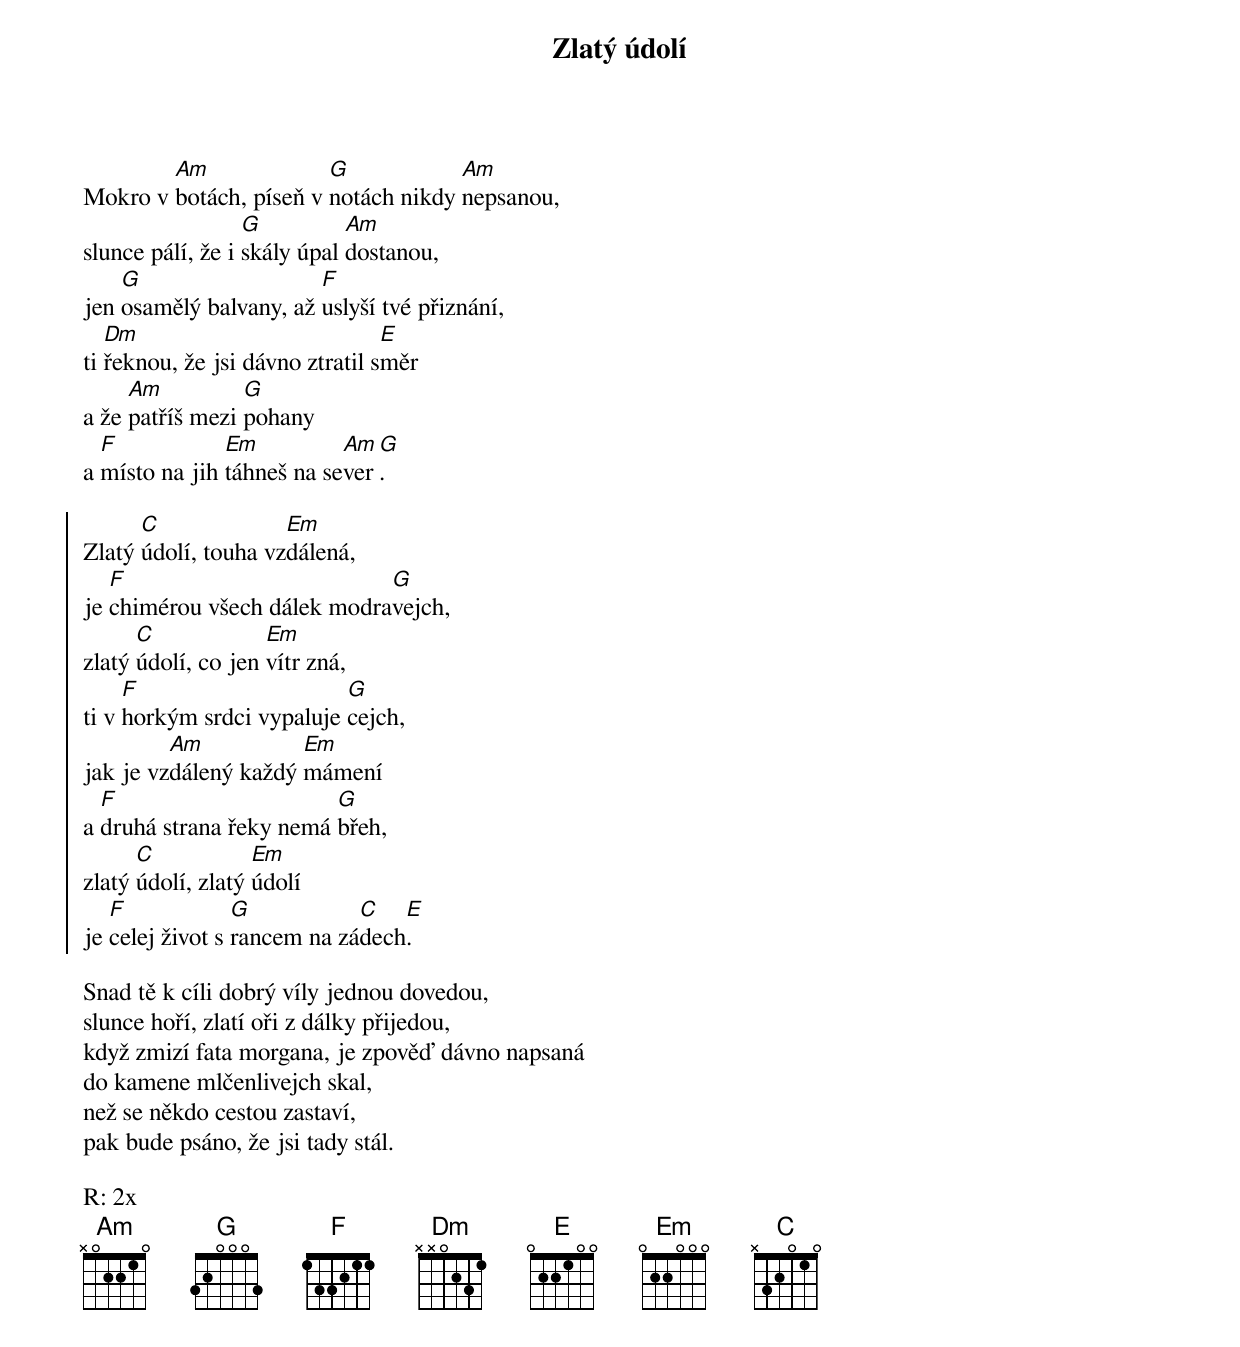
{title: Zlatý údolí}
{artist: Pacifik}

Mokro v [Am]botách, píseň v [G]notách nikdy [Am]nepsanou,
slunce pálí, že i [G]skály úpal [Am]dostanou,
jen [G]osamělý balvany, až [F]uslyší tvé přiznání,
ti [Dm]řeknou, že jsi dávno ztratil s[E]měr
a že [Am]patříš mezi [G]pohany
a [F]místo na jih [Em]táhneš na se[Am]ver[G].

{soc}
Zlatý [C]údolí, touha vz[Em]dálená,
je [F]chimérou všech dálek modra[G]vejch,
zlatý [C]údolí, co jen [Em]vítr zná,
ti v [F]horkým srdci vypaluje [G]cejch,
jak je vz[Am]dálený každý [Em]mámení
a [F]druhá strana řeky nemá [G]břeh,
zlatý [C]údolí, zlatý [Em]údolí
je [F]celej život s [G]rancem na zá[C]dech[E].
{eoc}

Snad tě k cíli dobrý víly jednou dovedou,
slunce hoří, zlatí oři z dálky přijedou,
když zmizí fata morgana, je zpověď dávno napsaná
do kamene mlčenlivejch skal,
než se někdo cestou zastaví,
pak bude psáno, že jsi tady stál.

R: 2x
